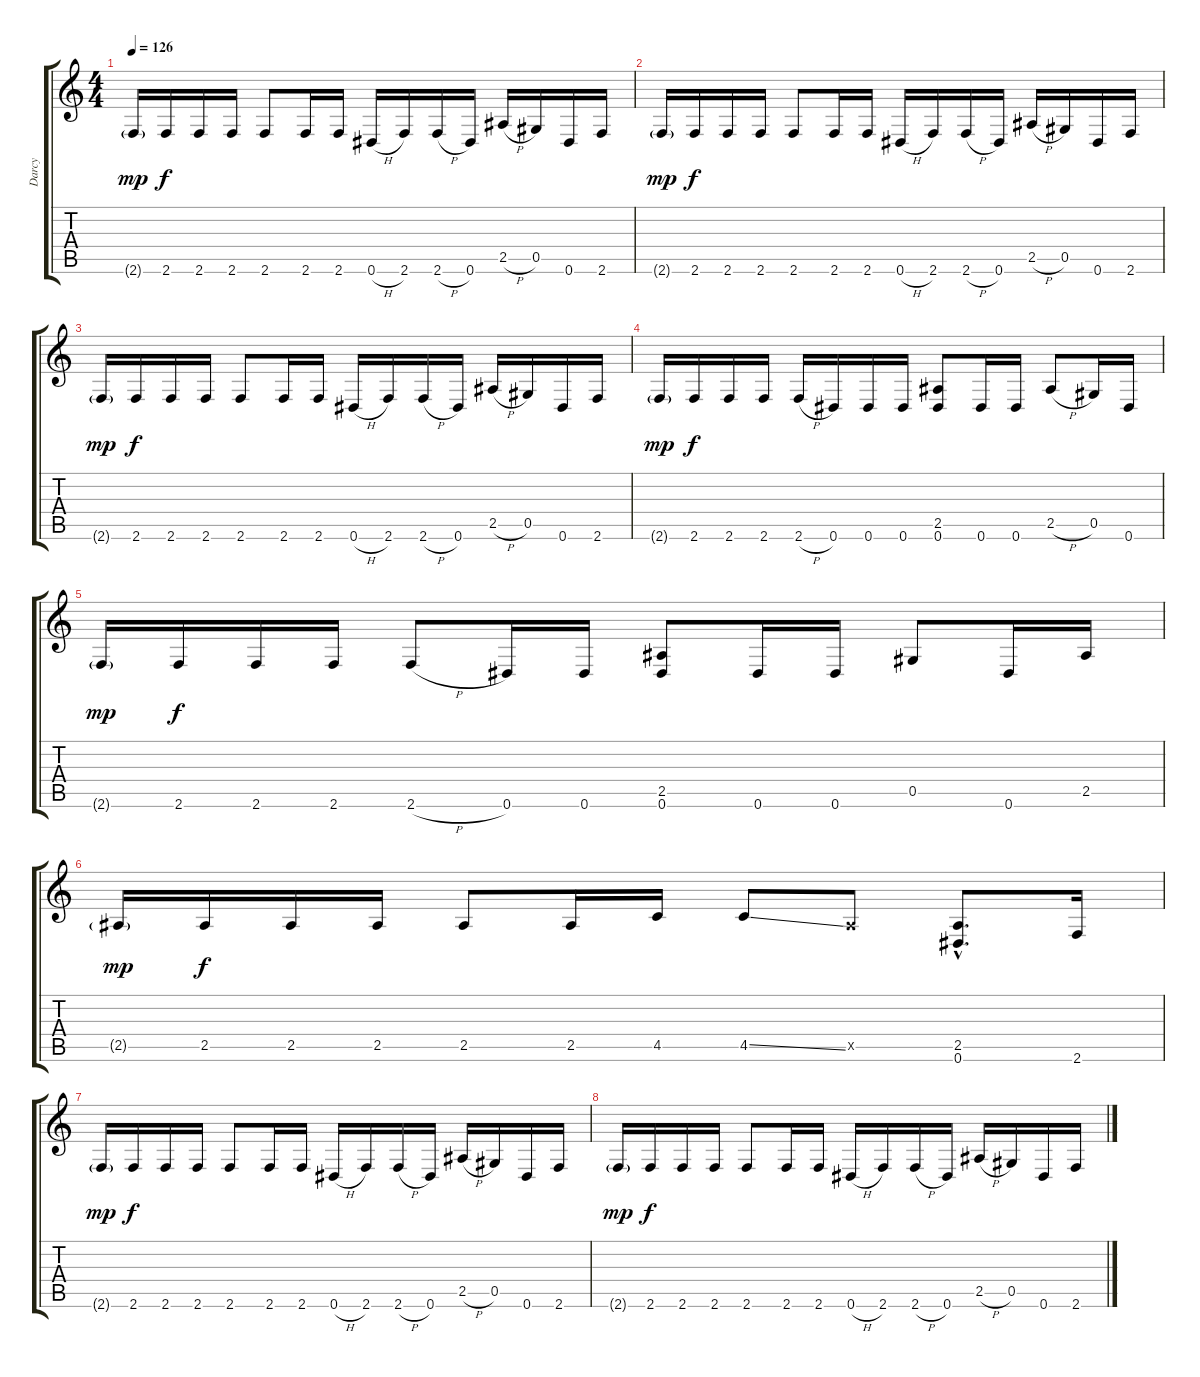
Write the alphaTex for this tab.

\track ("Darcy" "Darcy") {instrument electricbasspick}
\staff {score tabs}
\tuning (Eb4 Bb3 Gb3 Db3 Ab2 Eb2) {hide}
\ts (4 4)
\tempo 126
\clef g2
\ks c
2.6{g}.16{dy mp} 2.6.16{dy f} 2.6.16 2.6.16 2.6.8 2.6.16 2.6.16 0.6{h}.16 2.6.16 2.6{h}.16 0.6.16 2.5{h}.16 0.5.16 0.6.16 2.6.16 |
2.6{g}.16{dy mp} 2.6.16{dy f} 2.6.16 2.6.16 2.6.8 2.6.16 2.6.16 0.6{h}.16 2.6.16 2.6{h}.16 0.6.16 2.5{h}.16 0.5.16 0.6.16 2.6.16 |
2.6{g}.16{dy mp} 2.6.16{dy f} 2.6.16 2.6.16 2.6.8 2.6.16 2.6.16 0.6{h}.16 2.6.16 2.6{h}.16 0.6.16 2.5{h}.16 0.5.16 0.6.16 2.6.16 |
2.6{g}.16{dy mp} 2.6.16{dy f} 2.6.16 2.6.16 2.6{h}.16 0.6.16 0.6.16 0.6.16 (2.5 0.6).8 0.6.16 0.6.16 2.5{h}.8 0.5.16 0.6.16 |
2.6{g}.16{dy mp} 2.6.16{dy f} 2.6.16 2.6.16 2.6{h}.8 0.6.16 0.6.16 (2.5 0.6).8 0.6.16 0.6.16 0.5.8 0.6.16 2.5.16 |
2.5{g}.16{dy mp} 2.5.16{dy f} 2.5.16 2.5.16 2.5.8 2.5.16 4.5.16 4.5{ss}.8 2.5{x}.8 (2.5{hac} 0.6{hac}).8{d} 2.6.16 |
2.6{g}.16{dy mp} 2.6.16{dy f} 2.6.16 2.6.16 2.6.8 2.6.16 2.6.16 0.6{h}.16 2.6.16 2.6{h}.16 0.6.16 2.5{h}.16 0.5.16 0.6.16 2.6.16 |
2.6{g}.16{dy mp} 2.6.16{dy f} 2.6.16 2.6.16 2.6.8 2.6.16 2.6.16 0.6{h}.16 2.6.16 2.6{h}.16 0.6.16 2.5{h}.16 0.5.16 0.6.16 2.6.16
